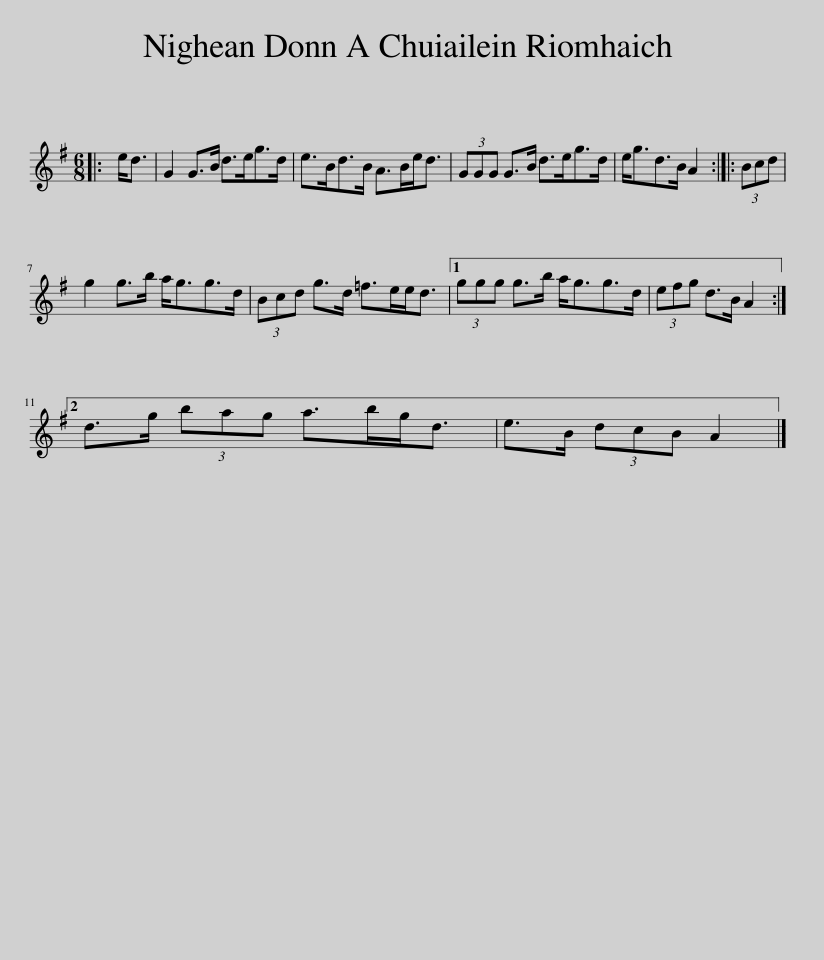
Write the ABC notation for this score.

X:1
L:1/8
M:6/8
I:linebreak $
K:G
V:1 treble
V:1
|: e<d | G2 G>B d>eg>d | e>Bd>B A>Be<d | (3GGG G>B d>eg>d | e<gd>B A2 :: %5
 (3Bcd |$ g2 g>b a<gg>d | (3Bcd g>d =f>ee<d |1 (3ggg g>b a<gg>d | (3efg d>B A2 :|2$ %10
 d>g (3bag a>bg<d | e>B (3dcB A2 |] %12
